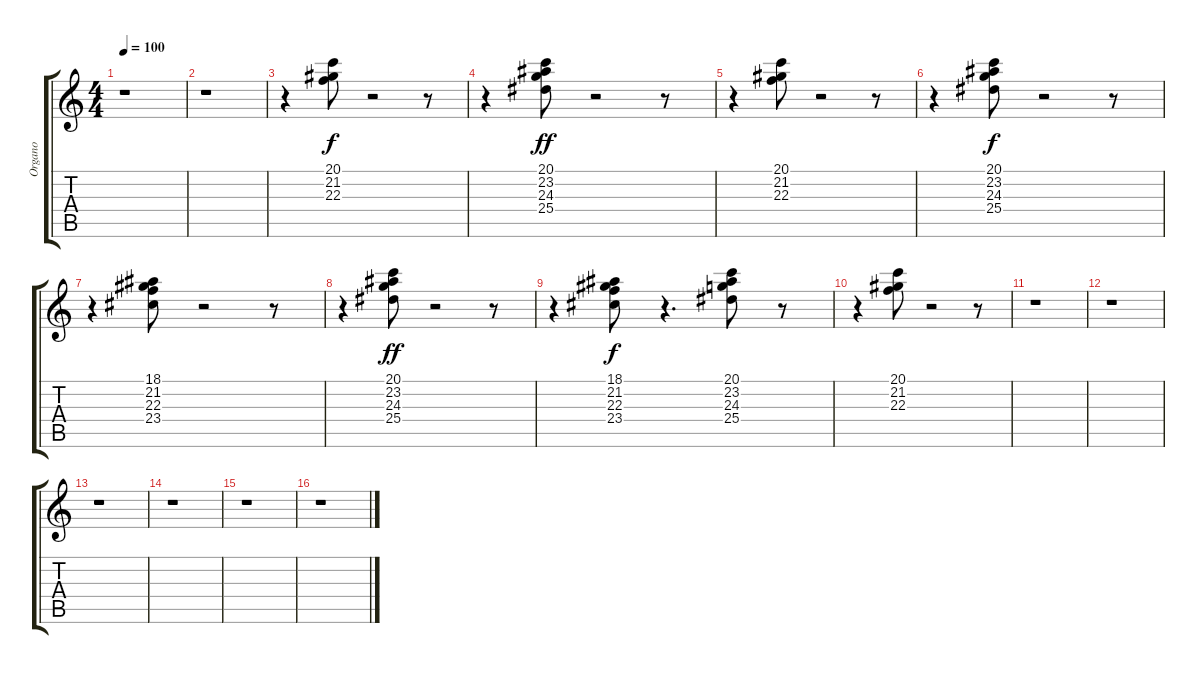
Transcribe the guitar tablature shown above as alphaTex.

\track ("Organo" "Organo") {instrument percussiveorgan}
\staff {score tabs}
\tuning (E4 B3 G3 D3 A2 E2) {hide}
\ts (4 4)
\tempo 100
\clef g2
\ks c
r.1{dy ff} |
r.1 |
r.4 (20.1 21.2 22.3).8{dy f} r.2 r.8 |
r.4 (20.1 23.2 24.3 25.4).8{dy ff} r.2 r.8 |
r.4 (20.1 21.2 22.3).8 r.2 r.8 |
r.4 (20.1 23.2 24.3 25.4).8{dy f} r.2 r.8 |
r.4 (18.1 21.2 22.3 23.4).8 r.2 r.8 |
r.4 (20.1 23.2 24.3 25.4).8{dy ff} r.2 r.8 |
r.4 (18.1 21.2 22.3 23.4).8{dy f} r.4{d} (20.1 23.2 24.3 25.4).8 r.8 |
r.4 (20.1 21.2 22.3).8 r.2 r.8 |
r.1 |
r.1 |
r.1 |
r.1 |
r.1 |
r.1
